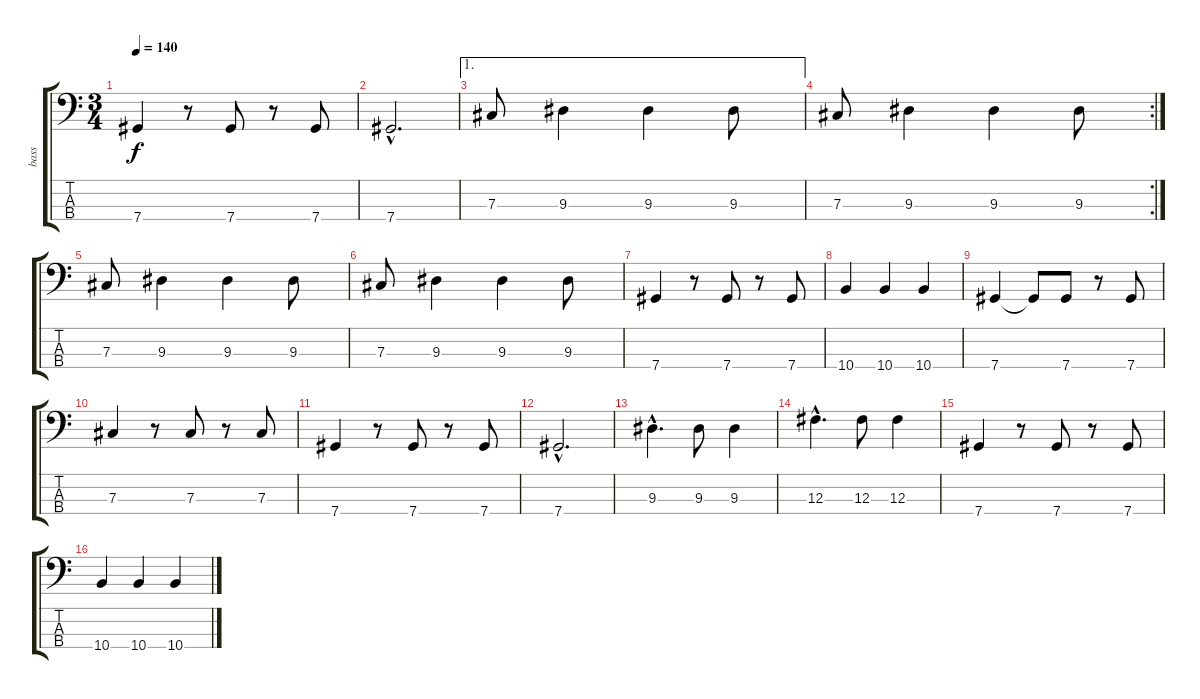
\track ("bass" "bass") {instrument electricbasspick}
\staff {score tabs}
\tuning (E2 B1 Gb1 Db1) {hide}
\ts (3 4)
\tempo 140
\clef f4
\ks c
7.4.4{dy f} r.8 7.4.8 r.8 7.4.8 |
7.4{hac}.2{d} |
\ae 1
7.3.8 9.3.4 9.3.4 9.3.8 |
\rc 2
7.3.8 9.3.4 9.3.4 9.3.8 |
7.3.8 9.3.4 9.3.4 9.3.8 |
7.3.8 9.3.4 9.3.4 9.3.8 |
7.4.4 r.8 7.4.8 r.8 7.4.8 |
10.4.4 10.4.4 10.4.4 |
7.4.4 7.4{t}.8 7.4.8 r.8 7.4.8 |
7.3.4 r.8 7.3.8 r.8 7.3.8 |
7.4.4 r.8 7.4.8 r.8 7.4.8 |
7.4{hac}.2{d} |
9.3{hac}.4{d} 9.3.8 9.3.4 |
12.3{hac}.4{d} 12.3.8 12.3.4 |
7.4.4 r.8 7.4.8 r.8 7.4.8 |
10.4.4 10.4.4 10.4.4
